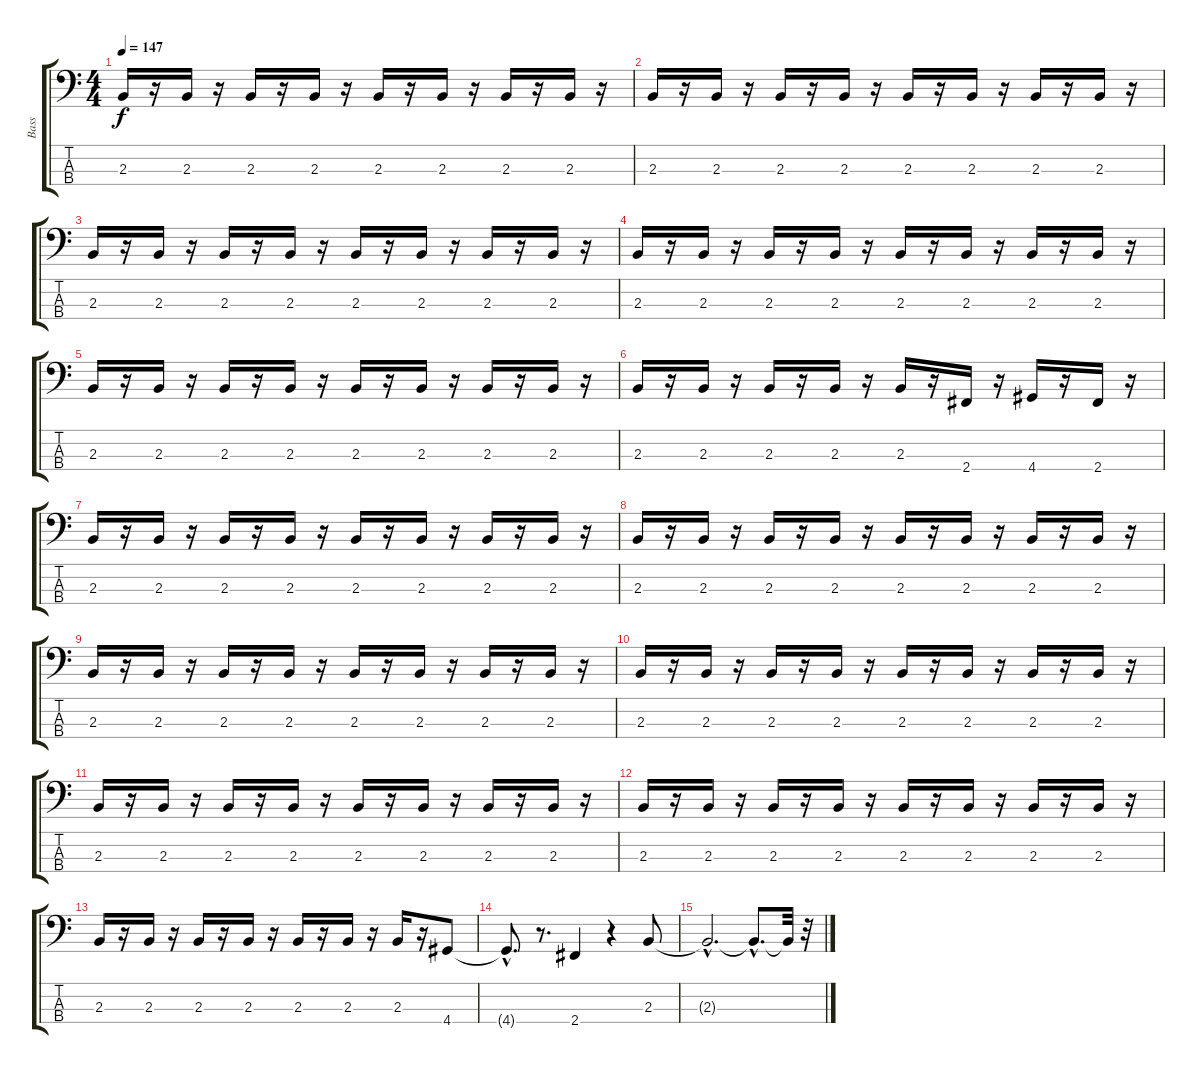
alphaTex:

\track ("Bass" "Bass") {instrument electricbasspick}
\staff {score tabs}
\tuning (G2 D2 A1 E1) {hide}
\ts (4 4)
\tempo 147
\clef f4
\ks c
2.3.16{dy f} r.16 2.3.16 r.16 2.3.16 r.16 2.3.16 r.16 2.3.16 r.16 2.3.16 r.16 2.3.16 r.16 2.3.16 r.16 |
2.3.16 r.16 2.3.16 r.16 2.3.16 r.16 2.3.16 r.16 2.3.16 r.16 2.3.16 r.16 2.3.16 r.16 2.3.16 r.16 |
2.3.16 r.16 2.3.16 r.16 2.3.16 r.16 2.3.16 r.16 2.3.16 r.16 2.3.16 r.16 2.3.16 r.16 2.3.16 r.16 |
2.3.16 r.16 2.3.16 r.16 2.3.16 r.16 2.3.16 r.16 2.3.16 r.16 2.3.16 r.16 2.3.16 r.16 2.3.16 r.16 |
2.3.16 r.16 2.3.16 r.16 2.3.16 r.16 2.3.16 r.16 2.3.16 r.16 2.3.16 r.16 2.3.16 r.16 2.3.16 r.16 |
2.3.16 r.16 2.3.16 r.16 2.3.16 r.16 2.3.16 r.16 2.3.16 r.16 2.4.16 r.16 4.4.16 r.16 2.4.16 r.16 |
2.3.16 r.16 2.3.16 r.16 2.3.16 r.16 2.3.16 r.16 2.3.16 r.16 2.3.16 r.16 2.3.16 r.16 2.3.16 r.16 |
2.3.16 r.16 2.3.16 r.16 2.3.16 r.16 2.3.16 r.16 2.3.16 r.16 2.3.16 r.16 2.3.16 r.16 2.3.16 r.16 |
2.3.16 r.16 2.3.16 r.16 2.3.16 r.16 2.3.16 r.16 2.3.16 r.16 2.3.16 r.16 2.3.16 r.16 2.3.16 r.16 |
2.3.16 r.16 2.3.16 r.16 2.3.16 r.16 2.3.16 r.16 2.3.16 r.16 2.3.16 r.16 2.3.16 r.16 2.3.16 r.16 |
2.3.16 r.16 2.3.16 r.16 2.3.16 r.16 2.3.16 r.16 2.3.16 r.16 2.3.16 r.16 2.3.16 r.16 2.3.16 r.16 |
2.3.16 r.16 2.3.16 r.16 2.3.16 r.16 2.3.16 r.16 2.3.16 r.16 2.3.16 r.16 2.3.16 r.16 2.3.16 r.16 |
2.3.16 r.16 2.3.16 r.16 2.3.16 r.16 2.3.16 r.16 2.3.16 r.16 2.3.16 r.16 2.3.16 r.16 4.4.8 |
4.4{hac t}.8{d} r.8{d} 2.4.4 r.4 2.3.8 |
2.3{hac t}.2{d} 2.3{hac t}.8{d} 2.3{t}.32 r.32
